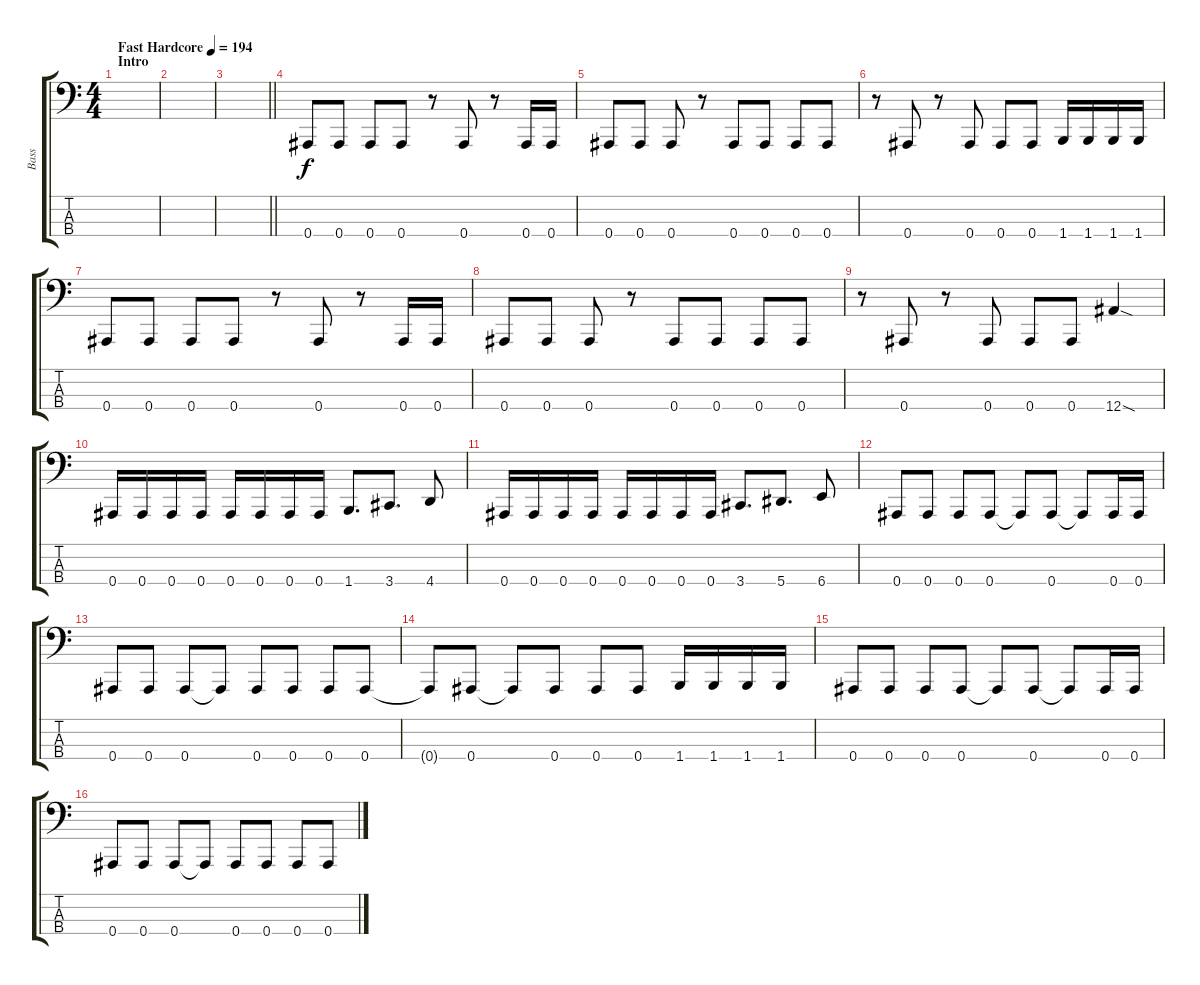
\track ("Bass" "Bass") {instrument electricbasspick}
\staff {score tabs}
\tuning (Eb2 Bb1 F1 Bb0) {hide}
\ts (4 4)
\section ("" "Intro")
\tempo (194 "Fast Hardcore")
\clef f4
\ks c
|
|
\barLineRight lightlight
|
0.4.8 0.4.8 0.4.8 0.4.8 r.8 0.4.8 r.8 0.4.16 0.4.16 |
0.4.8 0.4.8 0.4.8 r.8 0.4.8 0.4.8 0.4.8 0.4.8 |
r.8 0.4.8 r.8 0.4.8 0.4.8 0.4.8 1.4.16 1.4.16 1.4.16 1.4.16 |
0.4.8 0.4.8 0.4.8 0.4.8 r.8 0.4.8 r.8 0.4.16 0.4.16 |
0.4.8 0.4.8 0.4.8 r.8 0.4.8 0.4.8 0.4.8 0.4.8 |
r.8 0.4.8 r.8 0.4.8 0.4.8 0.4.8 12.4{sod}.4 |
0.4.16 0.4.16 0.4.16 0.4.16 0.4.16 0.4.16 0.4.16 0.4.16 1.4.8{d} 3.4.8{d} 4.4.8 |
0.4.16 0.4.16 0.4.16 0.4.16 0.4.16 0.4.16 0.4.16 0.4.16 3.4.8{d} 5.4.8{d} 6.4.8 |
0.4.8 0.4.8 0.4.8 0.4.8 0.4{t}.8 0.4.8 0.4{t}.8 0.4.16 0.4.16 |
0.4.8 0.4.8 0.4.8 0.4{t}.8 0.4.8 0.4.8 0.4.8 0.4.8 |
0.4{t}.8 0.4.8 0.4{t}.8 0.4.8 0.4.8 0.4.8 1.4.16 1.4.16 1.4.16 1.4.16 |
0.4.8 0.4.8 0.4.8 0.4.8 0.4{t}.8 0.4.8 0.4{t}.8 0.4.16 0.4.16 |
0.4.8 0.4.8 0.4.8 0.4{t}.8 0.4.8 0.4.8 0.4.8 0.4.8
